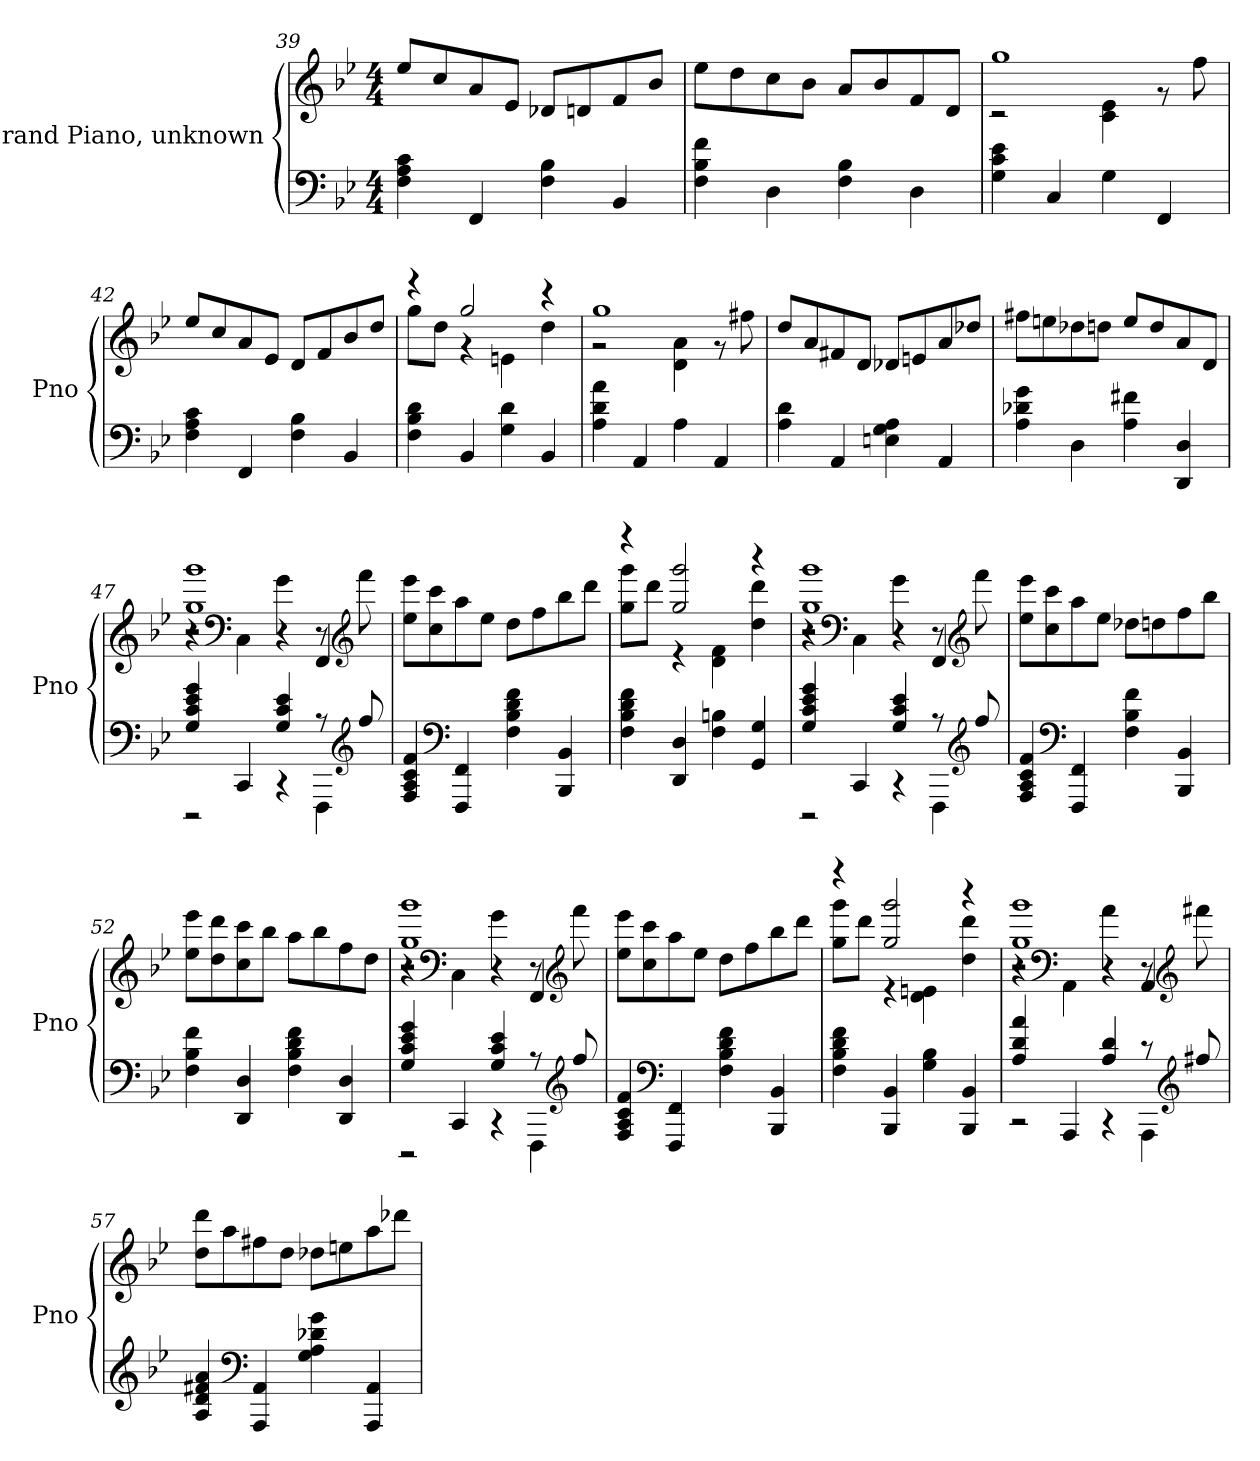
**kern	**kern
*part1	*part1
*staff2	*staff1
*I"Grand Piano, unknown	*
*I'Pno	*
*clefF4	*clefG2
*k[b-e-]	*k[b-e-]
*M4/4	*M4/4
=39	=39
4F\ 4A\ 4c\	8ee-/L
.	8cc/
4FF/	8a/
.	8e-/J
4F\ 4B-\	8d-X/L
.	8dn/
4BB-/	8f/
.	8b-/J
=40	=40
4F\ 4B-\ 4f\	8ee-\L
.	8dd\
4D\	8cc\
.	8b-\J
4F\ 4B-\	8a/L
.	8b-/
4D\	8f/
.	8d/J
=41	=41
*	*^
4G\ 4c\ 4e-\	1gg	2r
4C/	.	.
4G\	.	4c\ 4e-\
4FF/	.	8r
.	.	8ff\
*	*v	*v
=42	=42
4F\ 4A\ 4c\	8ee-/L
.	8cc/
4FF/	8a/
.	8e-/J
4F\ 4B-\	8d/L
.	8f/
4BB-/	8b-/
.	8dd/J
!!LO:LB:g=z
=43	=43
*	*^
4F\ 4B-\ 4d\	4r	8gg\L
.	.	8dd\J
4BB-/	2gg/	4r
4G\ 4d\	.	4en\
4BB-/	4r	4dd\
=44	=44	=44
4A\ 4d\ 4a\	1gg	2r
4AA/	.	.
4A\	.	4d\ 4a\
4AA/	.	8r
.	.	8ff#X\
*	*v	*v
=45	=45
4A\ 4d\	8dd/L
.	8a/
4AA/	8f#X/
.	8d/J
4En\ 4G\ 4A\	8d-X/L
.	8en/
4AA/	8a/
.	8dd-X/J
=46	=46
4A\ 4d-X\ 4g\	8ff#X\L
.	8een\
4D\	8dd-X\
.	8ddn\J
4A\ 4f#X\	8ee/L
.	8dd/
4DD/ 4D/	8a/
.	8d/J
=47	=47
*^	*^
*	*	*	*^
4G/ 4c/ 4e-/ 4g/	2r	1gg 1ggg	4r	2r
*	*	*clefF4	*	*
4CC/	.	.	4C\	.
4G/ 4c/ 4e-/	4r	.	4g\	4r
8r	4FFF\	.	8r	4FF/
*clefG2	*	*clefG2	*	*
8ff/	.	.	8fff\	.
*v	*v	*	*	*
*	*v	*v	*v
!!LO:LB:g=z
=48	=48
4F/ 4A/ 4c/ 4f/	8ee-\ 8eee-\L
.	8cc\ 8ccc\
*clefF4	*
4FFF/ 4FF/	8aa\
.	8ee-\J
4F\ 4B-\ 4d\ 4f\	8dd\L
.	8ff\
4BBB-/ 4BB-/	8bb-\
.	8ddd\J
=49	=49
*	*^
4F\ 4B-\ 4d\ 4f\	4r	8gg\ 8ggg\L
.	.	8ddd\J
4DD/ 4D/	2gg/ 2ggg/	4r
4F\ 4Bn\	.	4d\ 4f\
4GG/ 4G/	4r	4dd\ 4ddd\
=50	=50	=50
*^	*	*^
4G/ 4c/ 4e-/ 4g/	2r	1gg 1ggg	4r	2r
*	*	*clefF4	*	*
4CC/	.	.	4C\	.
4G/ 4c/ 4e-/	4r	.	4g\	4r
8r	4FFF\	.	8r	4FF/
*clefG2	*	*clefG2	*	*
8ff/	.	.	8fff\	.
*v	*v	*	*	*
*	*v	*v	*v
=51	=51
4F/ 4A/ 4c/ 4f/	8ee-\ 8eee-\L
.	8cc\ 8ccc\
*clefF4	*
4FFF/ 4FF/	8aa\
.	8ee-\J
4F\ 4B-\ 4f\	8dd-X\L
.	8ddn\
4BBB-/ 4BB-/	8ff\
.	8bb-\J
!!LO:LB:g=z
=52	=52
4F\ 4B-\ 4f\	8ee-\ 8eee-\L
.	8dd\ 8ddd\
4DD/ 4D/	8cc\ 8ccc\
.	8bb-\J
4F\ 4B-\ 4d\ 4f\	8aa\L
.	8bb-\
4DD/ 4D/	8ff\
.	8dd\J
=53	=53
*^	*^
*	*	*	*^
4G/ 4c/ 4e-/ 4g/	2r	1gg 1ggg	4r	2r
*	*	*clefF4	*	*
4CC/	.	.	4C\	.
4G/ 4c/ 4e-/	4r	.	4g\	4r
8r	4FFF\	.	8r	4FF/
*clefG2	*	*clefG2	*	*
8ff/	.	.	8fff\	.
*v	*v	*	*	*
*	*v	*v	*v
=54	=54
4F/ 4A/ 4c/ 4f/	8ee-\ 8eee-\L
.	8cc\ 8ccc\
*clefF4	*
4FFF/ 4FF/	8aa\
.	8ee-\J
4F\ 4B-\ 4d\ 4f\	8dd\L
.	8ff\
4BBB-/ 4BB-/	8bb-\
.	8ddd\J
=55	=55
*	*^
4F\ 4B-\ 4d\ 4f\	4r	8gg\ 8ggg\L
.	.	8ddd\J
4BBB-/ 4BB-/	2gg/ 2ggg/	4r
4G\ 4B-\	.	4d\ 4en\
4BBB-/ 4BB-/	4r	4dd\ 4ddd\
!!LO:LB:g=z
=56	=56	=56
*^	*	*^
4A/ 4d/ 4a/	2r	1gg 1ggg	4r	2r
*	*	*clefF4	*	*
4AAA/	.	.	4AA\	.
4A/ 4d/	4r	.	4a\	4r
8r	4AAA\	.	8r	4AA/
*clefG2	*	*clefG2	*	*
8ff#X/	.	.	8fff#X\	.
*v	*v	*	*	*
*	*v	*v	*v
=57	=57
4A/ 4d/ 4f#X/ 4a/	8dd\ 8ddd\L
.	8aa\
*clefF4	*
4AAA/ 4AA/	8ff#X\
.	8dd\J
4G\ 4A\ 4d-X\ 4g\	8dd-X\L
.	8een\
4AAA/ 4AA/	8aa\
.	8ddd-X\J
=	=
*-	*-
